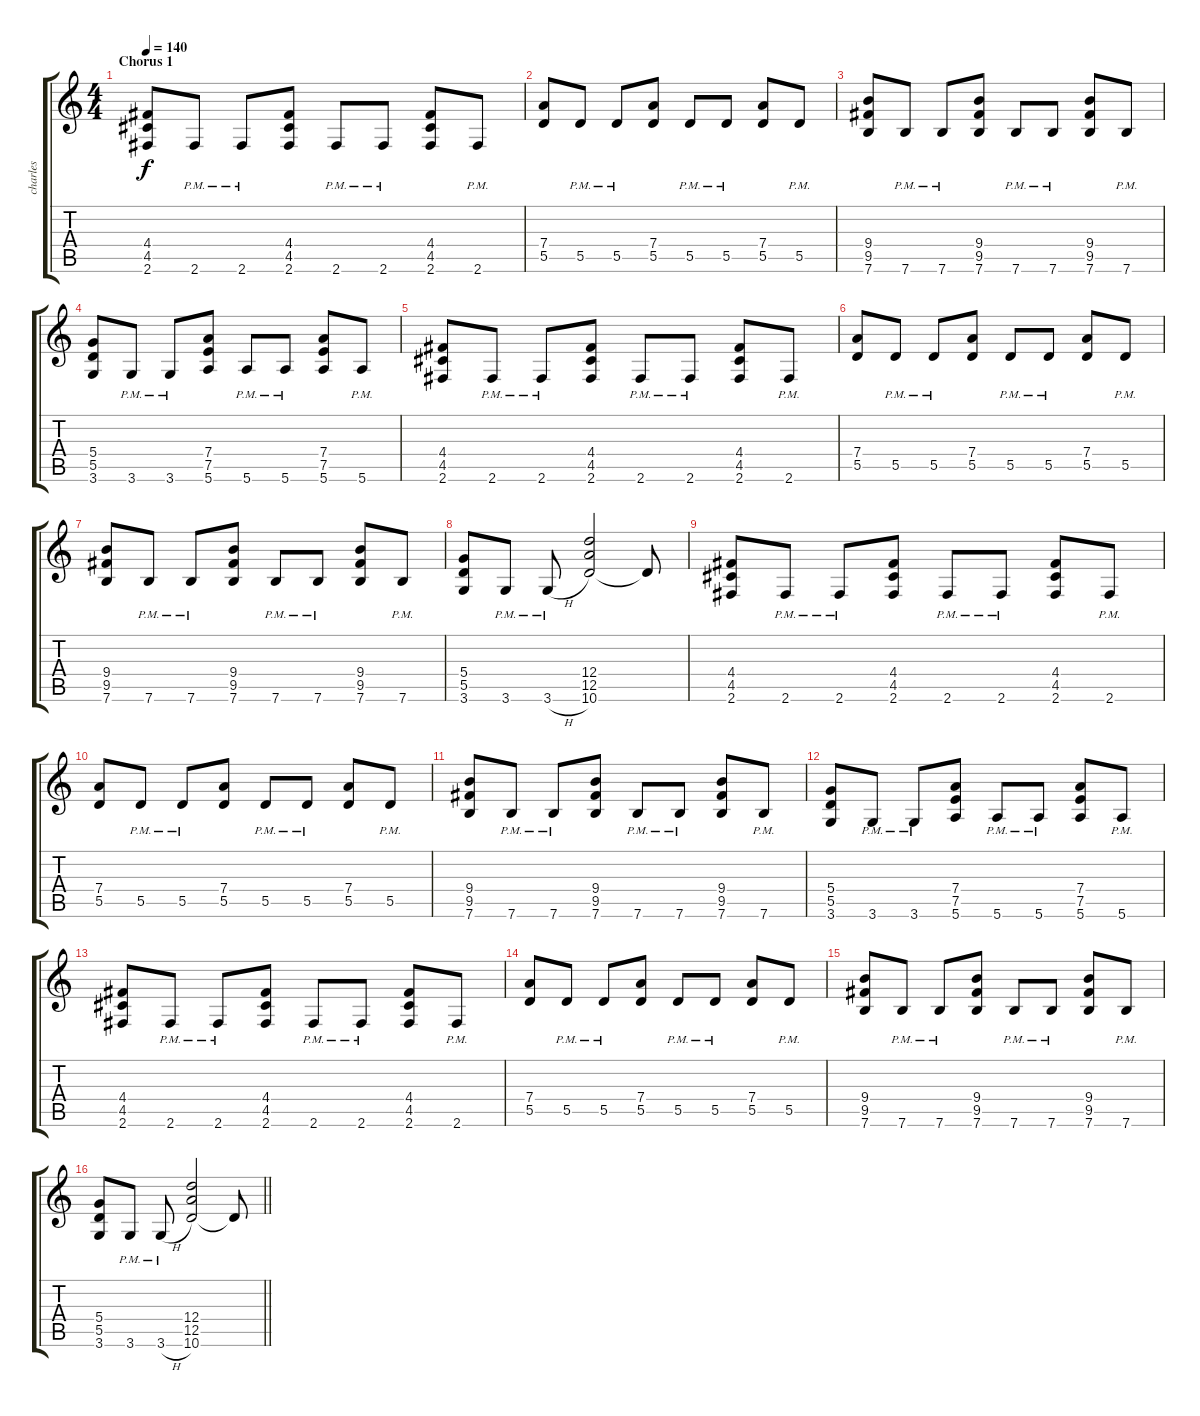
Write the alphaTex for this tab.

\track ("charles" "charles") {instrument distortionguitar}
\staff {score tabs}
\tuning (E4 B3 G3 D3 A2 E2) {hide}
\ts (4 4)
\section ("" "Chorus 1")
\tempo 140
\clef g2
\ks c
(4.4 4.5 2.6).8{dy f} 2.6{pm}.8 2.6{pm}.8 (4.4 4.5 2.6).8 2.6{pm}.8 2.6{pm}.8 (4.4 4.5 2.6).8 2.6{pm}.8 |
(7.4 5.5).8 5.5{pm}.8 5.5{pm}.8 (7.4 5.5).8 5.5{pm}.8 5.5{pm}.8 (7.4 5.5).8 5.5{pm}.8 |
(9.4 9.5 7.6).8 7.6{pm}.8 7.6{pm}.8 (9.4 9.5 7.6).8 7.6{pm}.8 7.6{pm}.8 (9.4 9.5 7.6).8 7.6{pm}.8 |
(5.4 5.5 3.6).8 3.6{pm}.8 3.6{pm}.8 (7.4 7.5 5.6).8 5.6{pm}.8 5.6{pm}.8 (7.4 7.5 5.6).8 5.6{pm}.8 |
(4.4 4.5 2.6).8 2.6{pm}.8 2.6{pm}.8 (4.4 4.5 2.6).8 2.6{pm}.8 2.6{pm}.8 (4.4 4.5 2.6).8 2.6{pm}.8 |
(7.4 5.5).8 5.5{pm}.8 5.5{pm}.8 (7.4 5.5).8 5.5{pm}.8 5.5{pm}.8 (7.4 5.5).8 5.5{pm}.8 |
(9.4 9.5 7.6).8 7.6{pm}.8 7.6{pm}.8 (9.4 9.5 7.6).8 7.6{pm}.8 7.6{pm}.8 (9.4 9.5 7.6).8 7.6{pm}.8 |
(5.4 5.5 3.6).8 3.6{pm}.8 3.6{h pm}.8 (12.4 12.5 10.6).2 10.6{t}.8 |
(4.4 4.5 2.6).8 2.6{pm}.8 2.6{pm}.8 (4.4 4.5 2.6).8 2.6{pm}.8 2.6{pm}.8 (4.4 4.5 2.6).8 2.6{pm}.8 |
(7.4 5.5).8 5.5{pm}.8 5.5{pm}.8 (7.4 5.5).8 5.5{pm}.8 5.5{pm}.8 (7.4 5.5).8 5.5{pm}.8 |
(9.4 9.5 7.6).8 7.6{pm}.8 7.6{pm}.8 (9.4 9.5 7.6).8 7.6{pm}.8 7.6{pm}.8 (9.4 9.5 7.6).8 7.6{pm}.8 |
(5.4 5.5 3.6).8 3.6{pm}.8 3.6{pm}.8 (7.4 7.5 5.6).8 5.6{pm}.8 5.6{pm}.8 (7.4 7.5 5.6).8 5.6{pm}.8 |
(4.4 4.5 2.6).8 2.6{pm}.8 2.6{pm}.8 (4.4 4.5 2.6).8 2.6{pm}.8 2.6{pm}.8 (4.4 4.5 2.6).8 2.6{pm}.8 |
(7.4 5.5).8 5.5{pm}.8 5.5{pm}.8 (7.4 5.5).8 5.5{pm}.8 5.5{pm}.8 (7.4 5.5).8 5.5{pm}.8 |
(9.4 9.5 7.6).8 7.6{pm}.8 7.6{pm}.8 (9.4 9.5 7.6).8 7.6{pm}.8 7.6{pm}.8 (9.4 9.5 7.6).8 7.6{pm}.8 |
\barLineRight lightlight
(5.4 5.5 3.6).8 3.6{pm}.8 3.6{h pm}.8 (12.4 12.5 10.6).2 10.6{t}.8
